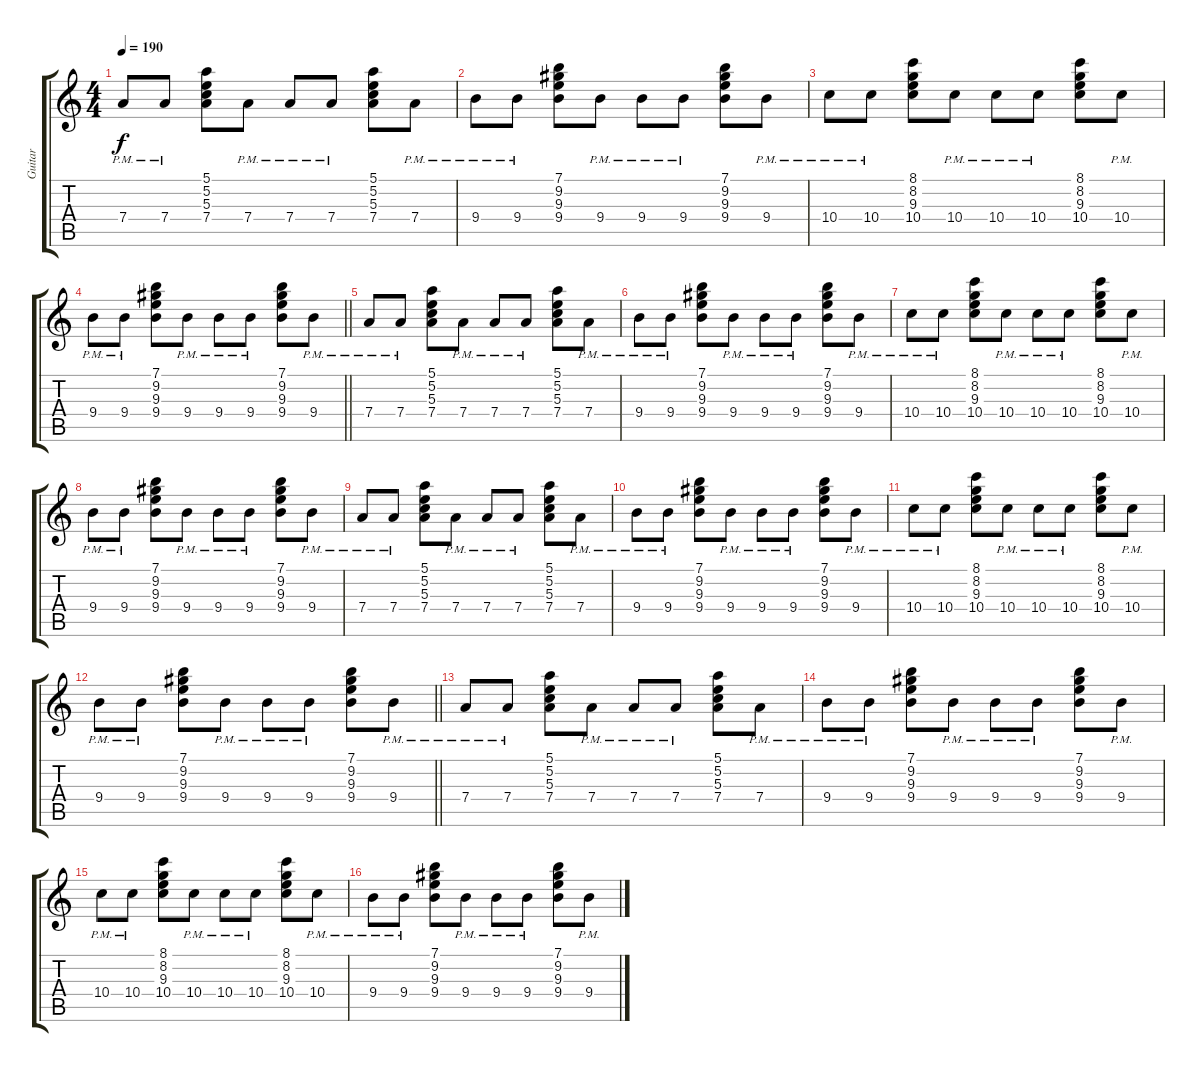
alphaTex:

\track ("Guitar" "Guitar") {instrument overdrivenguitar}
\staff {score tabs}
\tuning (E4 B3 G3 D3 A2 E2) {hide}
\ts (4 4)
\tempo 190
\clef g2
\ks c
7.4{pm}.8{dy f} 7.4{pm}.8 (5.1 5.2 5.3 7.4).8 7.4{pm}.8 7.4{pm}.8 7.4{pm}.8 (5.1 5.2 5.3 7.4).8 7.4{pm}.8 |
9.4{pm}.8 9.4{pm}.8 (7.1 9.2 9.3 9.4).8 9.4{pm}.8 9.4{pm}.8 9.4{pm}.8 (7.1 9.2 9.3 9.4).8 9.4{pm}.8 |
10.4{pm}.8 10.4{pm}.8 (8.1 8.2 9.3 10.4).8 10.4{pm}.8 10.4{pm}.8 10.4{pm}.8 (8.1 8.2 9.3 10.4).8 10.4{pm}.8 |
\barLineRight lightlight
9.4{pm}.8 9.4{pm}.8 (7.1 9.2 9.3 9.4).8 9.4{pm}.8 9.4{pm}.8 9.4{pm}.8 (7.1 9.2 9.3 9.4).8 9.4{pm}.8 |
7.4{pm}.8 7.4{pm}.8 (5.1 5.2 5.3 7.4).8 7.4{pm}.8 7.4{pm}.8 7.4{pm}.8 (5.1 5.2 5.3 7.4).8 7.4{pm}.8 |
9.4{pm}.8 9.4{pm}.8 (7.1 9.2 9.3 9.4).8 9.4{pm}.8 9.4{pm}.8 9.4{pm}.8 (7.1 9.2 9.3 9.4).8 9.4{pm}.8 |
10.4{pm}.8 10.4{pm}.8 (8.1 8.2 9.3 10.4).8 10.4{pm}.8 10.4{pm}.8 10.4{pm}.8 (8.1 8.2 9.3 10.4).8 10.4{pm}.8 |
9.4{pm}.8 9.4{pm}.8 (7.1 9.2 9.3 9.4).8 9.4{pm}.8 9.4{pm}.8 9.4{pm}.8 (7.1 9.2 9.3 9.4).8 9.4{pm}.8 |
7.4{pm}.8 7.4{pm}.8 (5.1 5.2 5.3 7.4).8 7.4{pm}.8 7.4{pm}.8 7.4{pm}.8 (5.1 5.2 5.3 7.4).8 7.4{pm}.8 |
9.4{pm}.8 9.4{pm}.8 (7.1 9.2 9.3 9.4).8 9.4{pm}.8 9.4{pm}.8 9.4{pm}.8 (7.1 9.2 9.3 9.4).8 9.4{pm}.8 |
10.4{pm}.8 10.4{pm}.8 (8.1 8.2 9.3 10.4).8 10.4{pm}.8 10.4{pm}.8 10.4{pm}.8 (8.1 8.2 9.3 10.4).8 10.4{pm}.8 |
\barLineRight lightlight
9.4{pm}.8 9.4{pm}.8 (7.1 9.2 9.3 9.4).8 9.4{pm}.8 9.4{pm}.8 9.4{pm}.8 (7.1 9.2 9.3 9.4).8 9.4{pm}.8 |
7.4{pm}.8 7.4{pm}.8 (5.1 5.2 5.3 7.4).8 7.4{pm}.8 7.4{pm}.8 7.4{pm}.8 (5.1 5.2 5.3 7.4).8 7.4{pm}.8 |
9.4{pm}.8 9.4{pm}.8 (7.1 9.2 9.3 9.4).8 9.4{pm}.8 9.4{pm}.8 9.4{pm}.8 (7.1 9.2 9.3 9.4).8 9.4{pm}.8 |
10.4{pm}.8 10.4{pm}.8 (8.1 8.2 9.3 10.4).8 10.4{pm}.8 10.4{pm}.8 10.4{pm}.8 (8.1 8.2 9.3 10.4).8 10.4{pm}.8 |
9.4{pm}.8 9.4{pm}.8 (7.1 9.2 9.3 9.4).8 9.4{pm}.8 9.4{pm}.8 9.4{pm}.8 (7.1 9.2 9.3 9.4).8 9.4{pm}.8
